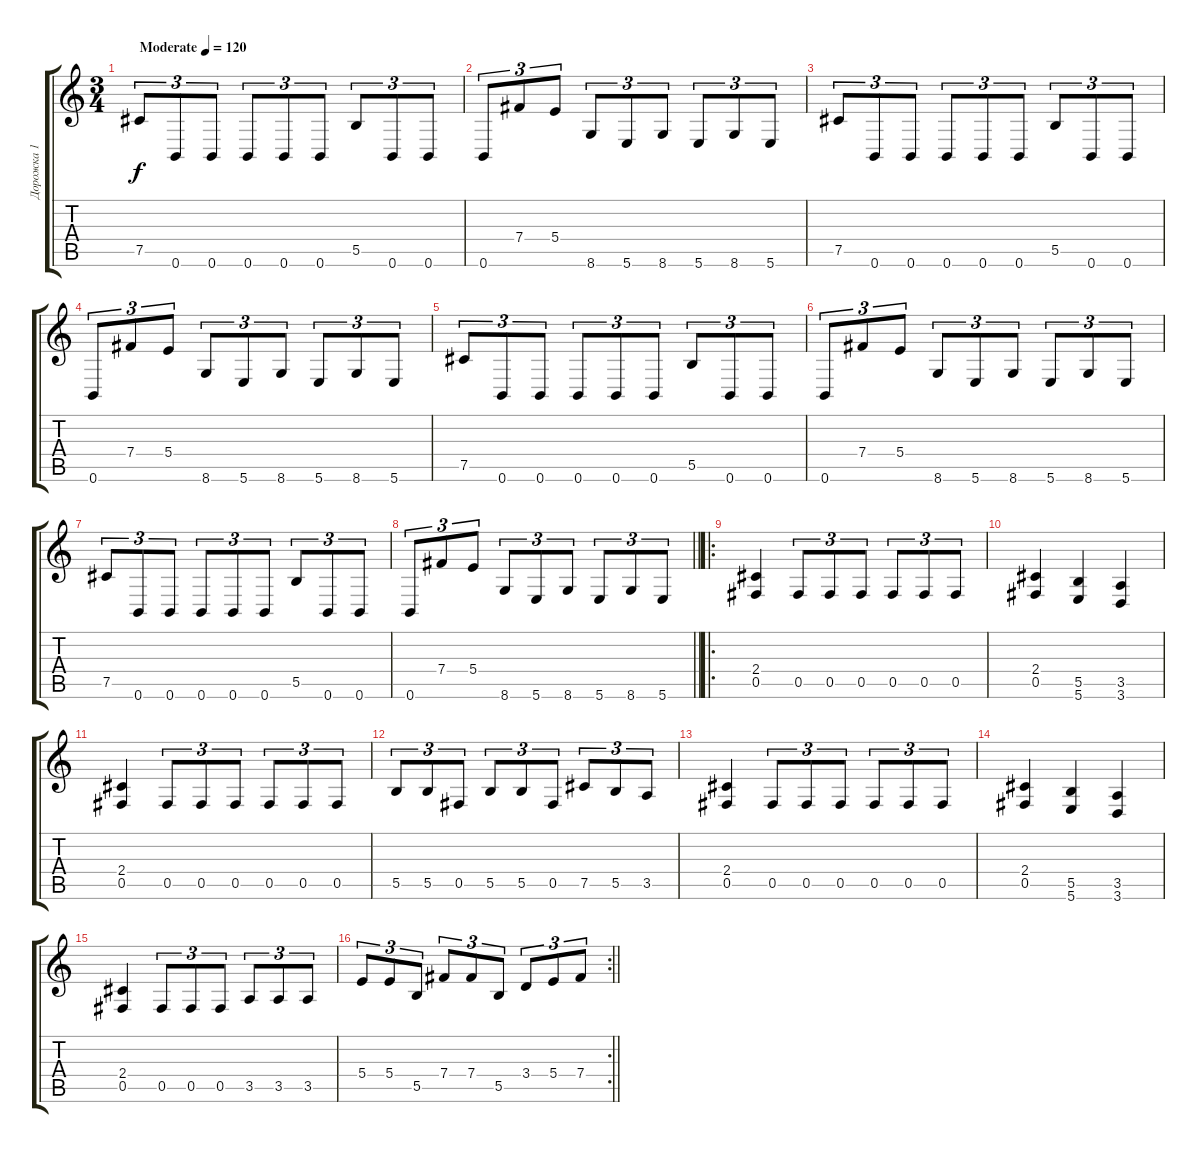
\track ("Дорожка 1" "Дорожка 1") {instrument distortionguitar}
\staff {score tabs}
\tuning (Db4 Ab3 E3 B2 Gb2 B1) {hide}
\ts (3 4)
\tempo (120 "Moderate")
\clef g2
\ks c
7.5.8{tu (3 2) dy f instrument distortionguitar} 0.6.8{tu (3 2)} 0.6.8{tu (3 2)} 0.6.8{tu (3 2)} 0.6.8{tu (3 2)} 0.6.8{tu (3 2)} 5.5.8{tu (3 2)} 0.6.8{tu (3 2)} 0.6.8{tu (3 2)} |
0.6.8{tu (3 2)} 7.4.8{tu (3 2)} 5.4.8{tu (3 2)} 8.6.8{tu (3 2)} 5.6.8{tu (3 2)} 8.6.8{tu (3 2)} 5.6.8{tu (3 2)} 8.6.8{tu (3 2)} 5.6.8{tu (3 2)} |
7.5.8{tu (3 2)} 0.6.8{tu (3 2)} 0.6.8{tu (3 2)} 0.6.8{tu (3 2)} 0.6.8{tu (3 2)} 0.6.8{tu (3 2)} 5.5.8{tu (3 2)} 0.6.8{tu (3 2)} 0.6.8{tu (3 2)} |
0.6.8{tu (3 2)} 7.4.8{tu (3 2)} 5.4.8{tu (3 2)} 8.6.8{tu (3 2)} 5.6.8{tu (3 2)} 8.6.8{tu (3 2)} 5.6.8{tu (3 2)} 8.6.8{tu (3 2)} 5.6.8{tu (3 2)} |
7.5.8{tu (3 2)} 0.6.8{tu (3 2)} 0.6.8{tu (3 2)} 0.6.8{tu (3 2)} 0.6.8{tu (3 2)} 0.6.8{tu (3 2)} 5.5.8{tu (3 2)} 0.6.8{tu (3 2)} 0.6.8{tu (3 2)} |
0.6.8{tu (3 2)} 7.4.8{tu (3 2)} 5.4.8{tu (3 2)} 8.6.8{tu (3 2)} 5.6.8{tu (3 2)} 8.6.8{tu (3 2)} 5.6.8{tu (3 2)} 8.6.8{tu (3 2)} 5.6.8{tu (3 2)} |
7.5.8{tu (3 2)} 0.6.8{tu (3 2)} 0.6.8{tu (3 2)} 0.6.8{tu (3 2)} 0.6.8{tu (3 2)} 0.6.8{tu (3 2)} 5.5.8{tu (3 2)} 0.6.8{tu (3 2)} 0.6.8{tu (3 2)} |
\barLineRight lightlight
0.6.8{tu (3 2)} 7.4.8{tu (3 2)} 5.4.8{tu (3 2)} 8.6.8{tu (3 2)} 5.6.8{tu (3 2)} 8.6.8{tu (3 2)} 5.6.8{tu (3 2)} 8.6.8{tu (3 2)} 5.6.8{tu (3 2)} |
\ro
\section ("" " ")
(2.4 0.5).4 0.5.8{tu (3 2)} 0.5.8{tu (3 2)} 0.5.8{tu (3 2)} 0.5.8{tu (3 2)} 0.5.8{tu (3 2)} 0.5.8{tu (3 2)} |
(2.4 0.5).4 (5.5 5.6).4 (3.5 3.6).4 |
(2.4 0.5).4 0.5.8{tu (3 2)} 0.5.8{tu (3 2)} 0.5.8{tu (3 2)} 0.5.8{tu (3 2)} 0.5.8{tu (3 2)} 0.5.8{tu (3 2)} |
5.5.8{tu (3 2)} 5.5.8{tu (3 2)} 0.5.8{tu (3 2)} 5.5.8{tu (3 2)} 5.5.8{tu (3 2)} 0.5.8{tu (3 2)} 7.5.8{tu (3 2)} 5.5.8{tu (3 2)} 3.5.8{tu (3 2)} |
(2.4 0.5).4 0.5.8{tu (3 2)} 0.5.8{tu (3 2)} 0.5.8{tu (3 2)} 0.5.8{tu (3 2)} 0.5.8{tu (3 2)} 0.5.8{tu (3 2)} |
(2.4 0.5).4 (5.5 5.6).4 (3.5 3.6).4 |
(2.4 0.5).4 0.5.8{tu (3 2)} 0.5.8{tu (3 2)} 0.5.8{tu (3 2)} 3.5.8{tu (3 2)} 3.5.8{tu (3 2)} 3.5.8{tu (3 2)} |
\rc 2
\barLineRight lightlight
5.4.8{tu (3 2)} 5.4.8{tu (3 2)} 5.5.8{tu (3 2)} 7.4.8{tu (3 2)} 7.4.8{tu (3 2)} 5.5.8{tu (3 2)} 3.4.8{tu (3 2)} 5.4.8{tu (3 2)} 7.4.8{tu (3 2)}
